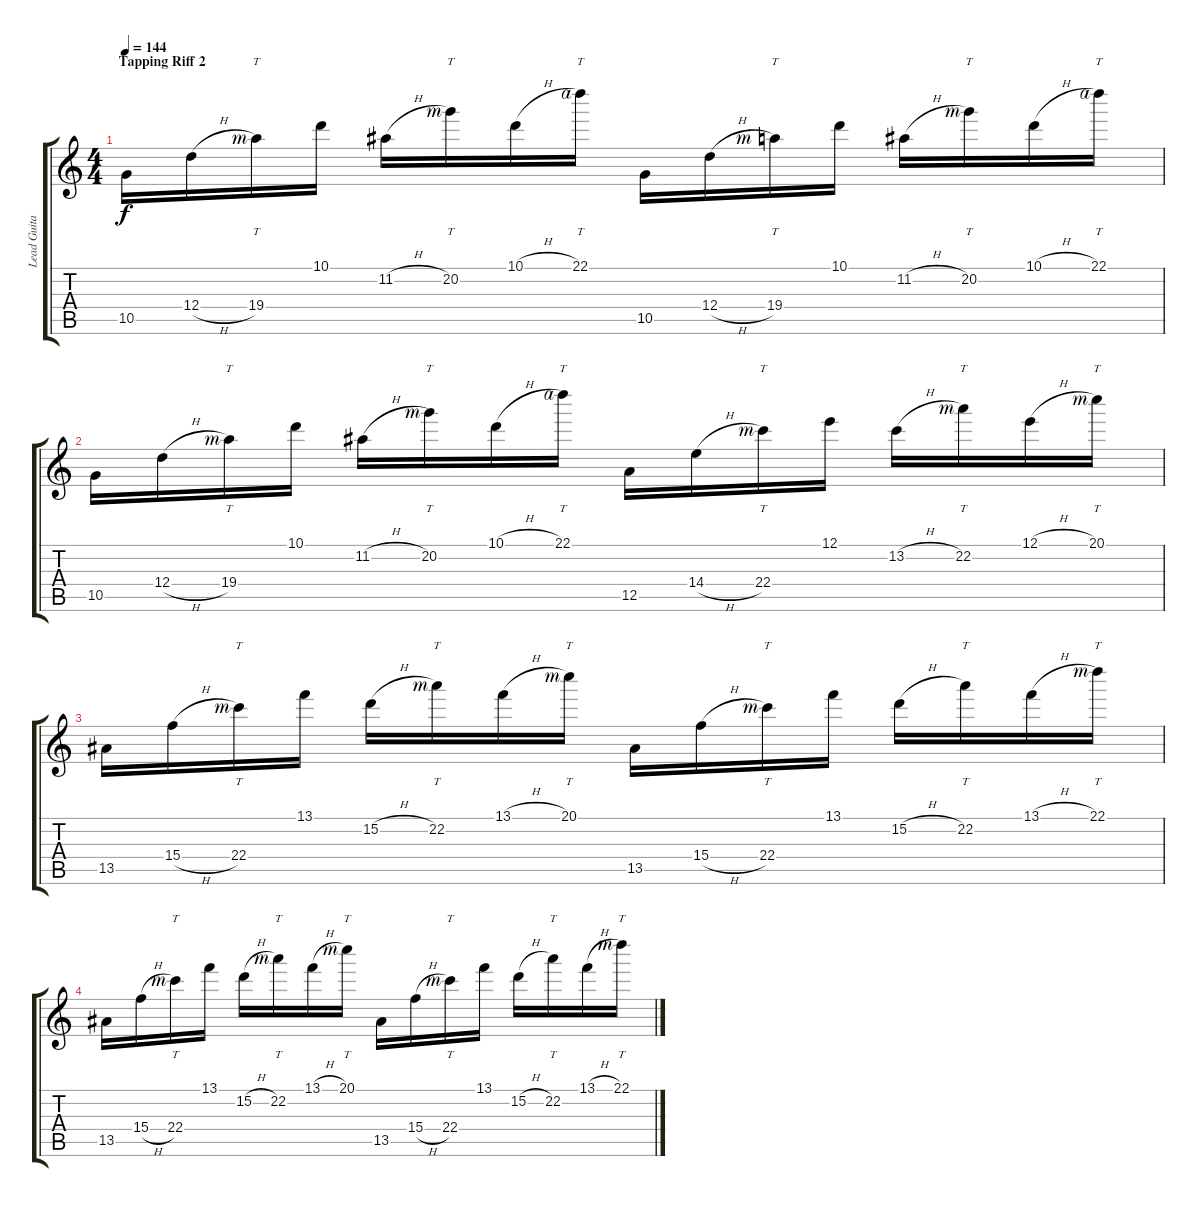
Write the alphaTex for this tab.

\track ("Lead Guitar 1" "Lead Guita") {instrument distortionguitar}
\staff {score tabs}
\tuning (E4 B3 G3 D3 A2 E2) {hide}
\ts (4 4)
\section ("" "Tapping Riff 2")
\tempo 144
\clef g2
\ks c
10.5.16{dy f} 12.4{h}.16 19.4{rf 3}.16{tt} 10.1.16 11.2{h}.16 20.2{rf 3}.16{tt} 10.1{h}.16 22.1{rf 4}.16{tt} 10.5.16 12.4{h}.16 19.4{rf 3}.16{tt} 10.1.16 11.2{h}.16 20.2{rf 3}.16{tt} 10.1{h}.16 22.1{rf 4}.16{tt} |
10.5.16 12.4{h}.16 19.4{rf 3}.16{tt} 10.1.16 11.2{h}.16 20.2{rf 3}.16{tt} 10.1{h}.16 22.1{rf 4}.16{tt} 12.5.16 14.4{h}.16 22.4{rf 3}.16{tt} 12.1.16 13.2{h}.16 22.2{rf 3}.16{tt} 12.1{h}.16 20.1{rf 3}.16{tt} |
13.5.16 15.4{h}.16 22.4{rf 3}.16{tt} 13.1.16 15.2{h}.16 22.2{rf 3}.16{tt} 13.1{h}.16 20.1{rf 3}.16{tt} 13.5.16 15.4{h}.16 22.4{rf 3}.16{tt} 13.1.16 15.2{h}.16 22.2.16{tt} 13.1{h}.16 22.1{rf 3}.16{tt} |
13.5.16 15.4{h}.16 22.4{rf 3}.16{tt} 13.1.16 15.2{h}.16 22.2{rf 3}.16{tt} 13.1{h}.16 20.1{rf 3}.16{tt} 13.5.16 15.4{h}.16 22.4{rf 3}.16{tt} 13.1.16 15.2{h}.16 22.2.16{tt} 13.1{h}.16 22.1{rf 3}.16{tt}
